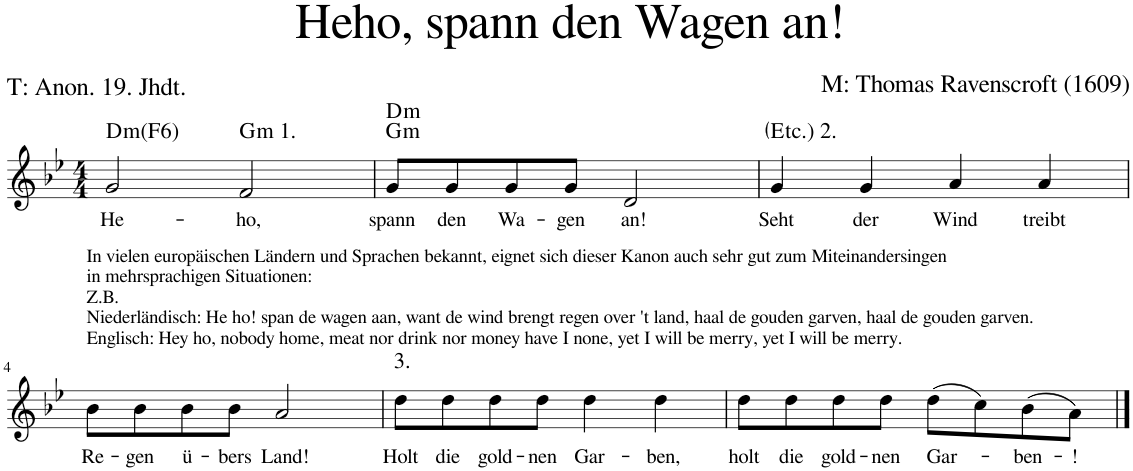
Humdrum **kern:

**kern	**text	**harte
*part1	*part1	*part1
*staff1	*staff1	*
*I"Voice	*	*
*clefG2	*	*
*k[b-e-]	*	*
*M4/4	*	*
=1	=1	=1
!	!LO:LY:b	!LO:H:kt=m
2g/	He-	D:min
!	!LO:LY:b	!LO:H:kt=m1
2f/	-ho,	G:min
=2	=2	=2
!	!LO:LY:b	!LO:H:n=1:kt=m
!	!	!LO:H:n=2:kt=m
8g/L	spann	G:min D:min
!	!LO:LY:b	!
8g/	den	.
!	!LO:LY:b	!
8g/	Wa-	.
!	!LO:LY:b	!
8g/J	-gen	.
!	!LO:LY:b	!
2d/	an!	.
=3	=3	=3
!	!LO:LY:b	!
4g/	Seht	E:maj(2)
!	!LO:LY:b	!
4g/	der	.
!	!LO:LY:b	!
4a/	Wind	.
!	!LO:LY:b	!
4a/	treibt	.
!!LO:LB:g=z
=4	=4	=4
!LO:TX:a:t=In vielen europäischen Ländern und Sprachen bekannt, eignet sich dieser Kanon auch sehr gut zum Miteinandersingen	!	!
!LO:TX:a:t=in mehrsprachigen Situationen&colon;	!	!
!LO:TX:a:t=Z.B.	!	!
!LO:TX:a:t=Niederländisch&colon; He ho! span de wagen aan, want de wind brengt regen over 't land, haal de gouden garven, haal de gouden garven.	!	!
!LO:TX:a:t=Englisch&colon; Hey ho, nobody home, meat nor drink nor money have I none, yet I will be merry, yet I will be merry.	!	!
!	!LO:LY:b	!
8b-\L	Re-	.
!	!LO:LY:b	!
8b-\	-gen	.
!	!LO:LY:b	!
8b-\	ü-	.
!	!LO:LY:b	!
8b-\J	-bers	.
!	!LO:LY:b	!
2a/	Land!	.
=5	=5	=5
!	!LO:LY:b	!LO:H:kt=3.
8dd\L	Holt	N
!	!LO:LY:b	!
8dd\	die	.
!	!LO:LY:b	!
8dd\	gold-	.
!	!LO:LY:b	!
8dd\J	-nen	.
!	!LO:LY:b	!
4dd\	Gar-	.
!	!LO:LY:b	!
4dd\	-ben,	.
=6	=6	=6
!	!LO:LY:b	!
8dd\L	holt	.
!	!LO:LY:b	!
8dd\	die	.
!	!LO:LY:b	!
8dd\	gold-	.
!	!LO:LY:b	!
8dd\J	-nen	.
!	!LO:LY:b	!
(8dd\L	-Gar-	.
8cc\)	.	.
!	!LO:LY:b	!
(8b-\	-ben-	.
!	!LO:LY:b	!
8a\J)	-!	.
==	==	==
*-	*-	*-
